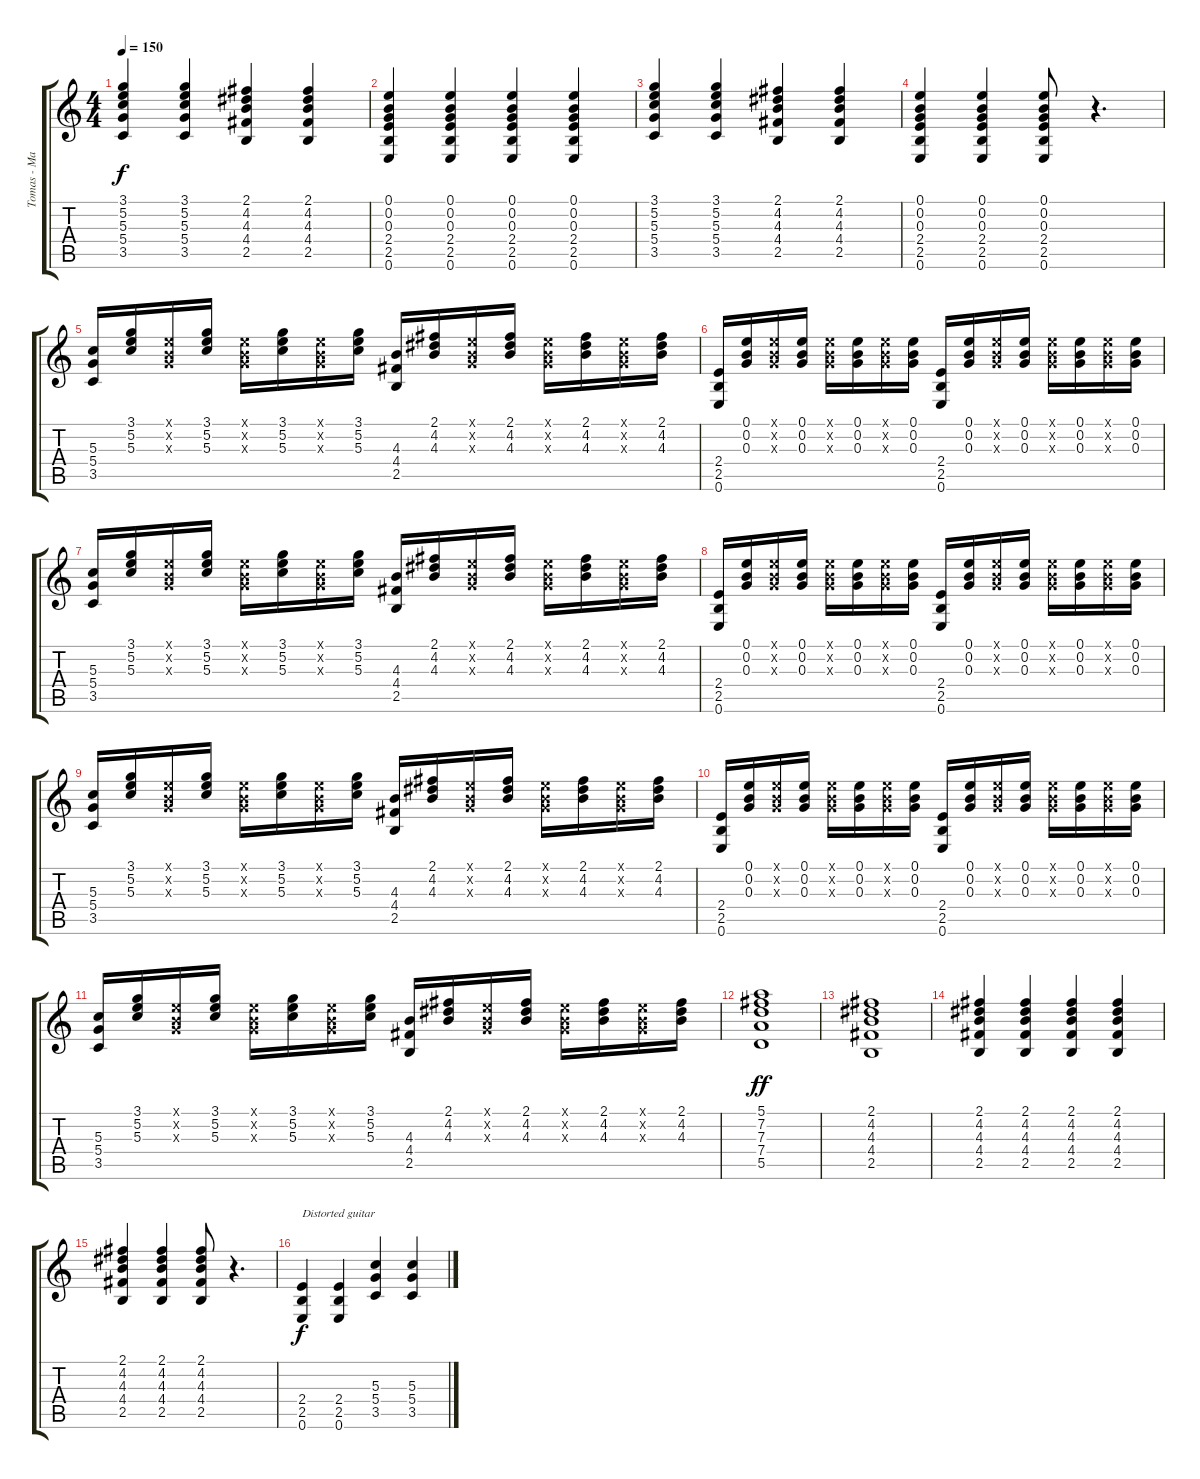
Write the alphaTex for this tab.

\track ("Tomas - Main Guitar" "Tomas - Ma") {instrument overdrivenguitar}
\staff {score tabs}
\tuning (E4 B3 G3 D3 A2 E2) {hide}
\ts (4 4)
\tempo 150
\clef g2
\ks c
(3.1 5.2 5.3 5.4 3.5).4{dy f} (3.1 5.2 5.3 5.4 3.5).4 (2.1 4.2 4.3 4.4 2.5).4 (2.1 4.2 4.3 4.4 2.5).4 |
(0.1 0.2 0.3 2.4 2.5 0.6).4 (0.1 0.2 0.3 2.4 2.5 0.6).4 (0.1 0.2 0.3 2.4 2.5 0.6).4 (0.1 0.2 0.3 2.4 2.5 0.6).4 |
(3.1 5.2 5.3 5.4 3.5).4 (3.1 5.2 5.3 5.4 3.5).4 (2.1 4.2 4.3 4.4 2.5).4 (2.1 4.2 4.3 4.4 2.5).4 |
(0.1 0.2 0.3 2.4 2.5 0.6).4 (0.1 0.2 0.3 2.4 2.5 0.6).4 (0.1 0.2 0.3 2.4 2.5 0.6).8 r.4{d} |
(5.3 5.4 3.5).16 (3.1 5.2 5.3).16 (0.1{x} 0.2{x} 0.3{x}).16 (3.1 5.2 5.3).16 (0.1{x} 0.2{x} 0.3{x}).16 (3.1 5.2 5.3).16 (0.1{x} 0.2{x} 0.3{x}).16 (3.1 5.2 5.3).16 (4.3 4.4 2.5).16 (2.1 4.2 4.3).16 (0.1{x} 0.2{x} 0.3{x}).16 (2.1 4.2 4.3).16 (0.1{x} 0.2{x} 0.3{x}).16 (2.1 4.2 4.3).16 (0.1{x} 0.2{x} 0.3{x}).16 (2.1 4.2 4.3).16 |
(2.4 2.5 0.6).16 (0.1 0.2 0.3).16 (0.1{x} 0.2{x} 0.3{x}).16 (0.1 0.2 0.3).16 (0.1{x} 0.2{x} 0.3{x}).16 (0.1 0.2 0.3).16 (0.1{x} 0.2{x} 0.3{x}).16 (0.1 0.2 0.3).16 (2.4 2.5 0.6).16 (0.1 0.2 0.3).16 (0.1{x} 0.2{x} 0.3{x}).16 (0.1 0.2 0.3).16 (0.1{x} 0.2{x} 0.3{x}).16 (0.1 0.2 0.3).16 (0.1{x} 0.2{x} 0.3{x}).16 (0.1 0.2 0.3).16 |
(5.3 5.4 3.5).16 (3.1 5.2 5.3).16 (0.1{x} 0.2{x} 0.3{x}).16 (3.1 5.2 5.3).16 (0.1{x} 0.2{x} 0.3{x}).16 (3.1 5.2 5.3).16 (0.1{x} 0.2{x} 0.3{x}).16 (3.1 5.2 5.3).16 (4.3 4.4 2.5).16 (2.1 4.2 4.3).16 (0.1{x} 0.2{x} 0.3{x}).16 (2.1 4.2 4.3).16 (0.1{x} 0.2{x} 0.3{x}).16 (2.1 4.2 4.3).16 (0.1{x} 0.2{x} 0.3{x}).16 (2.1 4.2 4.3).16 |
(2.4 2.5 0.6).16 (0.1 0.2 0.3).16 (0.1{x} 0.2{x} 0.3{x}).16 (0.1 0.2 0.3).16 (0.1{x} 0.2{x} 0.3{x}).16 (0.1 0.2 0.3).16 (0.1{x} 0.2{x} 0.3{x}).16 (0.1 0.2 0.3).16 (2.4 2.5 0.6).16 (0.1 0.2 0.3).16 (0.1{x} 0.2{x} 0.3{x}).16 (0.1 0.2 0.3).16 (0.1{x} 0.2{x} 0.3{x}).16 (0.1 0.2 0.3).16 (0.1{x} 0.2{x} 0.3{x}).16 (0.1 0.2 0.3).16 |
(5.3 5.4 3.5).16 (3.1 5.2 5.3).16 (0.1{x} 0.2{x} 0.3{x}).16 (3.1 5.2 5.3).16 (0.1{x} 0.2{x} 0.3{x}).16 (3.1 5.2 5.3).16 (0.1{x} 0.2{x} 0.3{x}).16 (3.1 5.2 5.3).16 (4.3 4.4 2.5).16 (2.1 4.2 4.3).16 (0.1{x} 0.2{x} 0.3{x}).16 (2.1 4.2 4.3).16 (0.1{x} 0.2{x} 0.3{x}).16 (2.1 4.2 4.3).16 (0.1{x} 0.2{x} 0.3{x}).16 (2.1 4.2 4.3).16 |
(2.4 2.5 0.6).16 (0.1 0.2 0.3).16 (0.1{x} 0.2{x} 0.3{x}).16 (0.1 0.2 0.3).16 (0.1{x} 0.2{x} 0.3{x}).16 (0.1 0.2 0.3).16 (0.1{x} 0.2{x} 0.3{x}).16 (0.1 0.2 0.3).16 (2.4 2.5 0.6).16 (0.1 0.2 0.3).16 (0.1{x} 0.2{x} 0.3{x}).16 (0.1 0.2 0.3).16 (0.1{x} 0.2{x} 0.3{x}).16 (0.1 0.2 0.3).16 (0.1{x} 0.2{x} 0.3{x}).16 (0.1 0.2 0.3).16 |
(5.3 5.4 3.5).16 (3.1 5.2 5.3).16 (0.1{x} 0.2{x} 0.3{x}).16 (3.1 5.2 5.3).16 (0.1{x} 0.2{x} 0.3{x}).16 (3.1 5.2 5.3).16 (0.1{x} 0.2{x} 0.3{x}).16 (3.1 5.2 5.3).16 (4.3 4.4 2.5).16 (2.1 4.2 4.3).16 (0.1{x} 0.2{x} 0.3{x}).16 (2.1 4.2 4.3).16 (0.1{x} 0.2{x} 0.3{x}).16 (2.1 4.2 4.3).16 (0.1{x} 0.2{x} 0.3{x}).16 (2.1 4.2 4.3).16 |
(5.1 7.2 7.3 7.4 5.5).1{dy ff} |
(2.1 4.2 4.3 4.4 2.5).1 |
(2.1 4.2 4.3 4.4 2.5).4 (2.1 4.2 4.3 4.4 2.5).4 (2.1 4.2 4.3 4.4 2.5).4 (2.1 4.2 4.3 4.4 2.5).4 |
(2.1 4.2 4.3 4.4 2.5).4 (2.1 4.2 4.3 4.4 2.5).4 (2.1 4.2 4.3 4.4 2.5).8 r.4{d} |
(2.4 2.5 0.6).4{txt "Distorted guitar" dy f volume 15 instrument overdrivenguitar} (2.4 2.5 0.6).4 (5.3 5.4 3.5).4 (5.3 5.4 3.5).4
